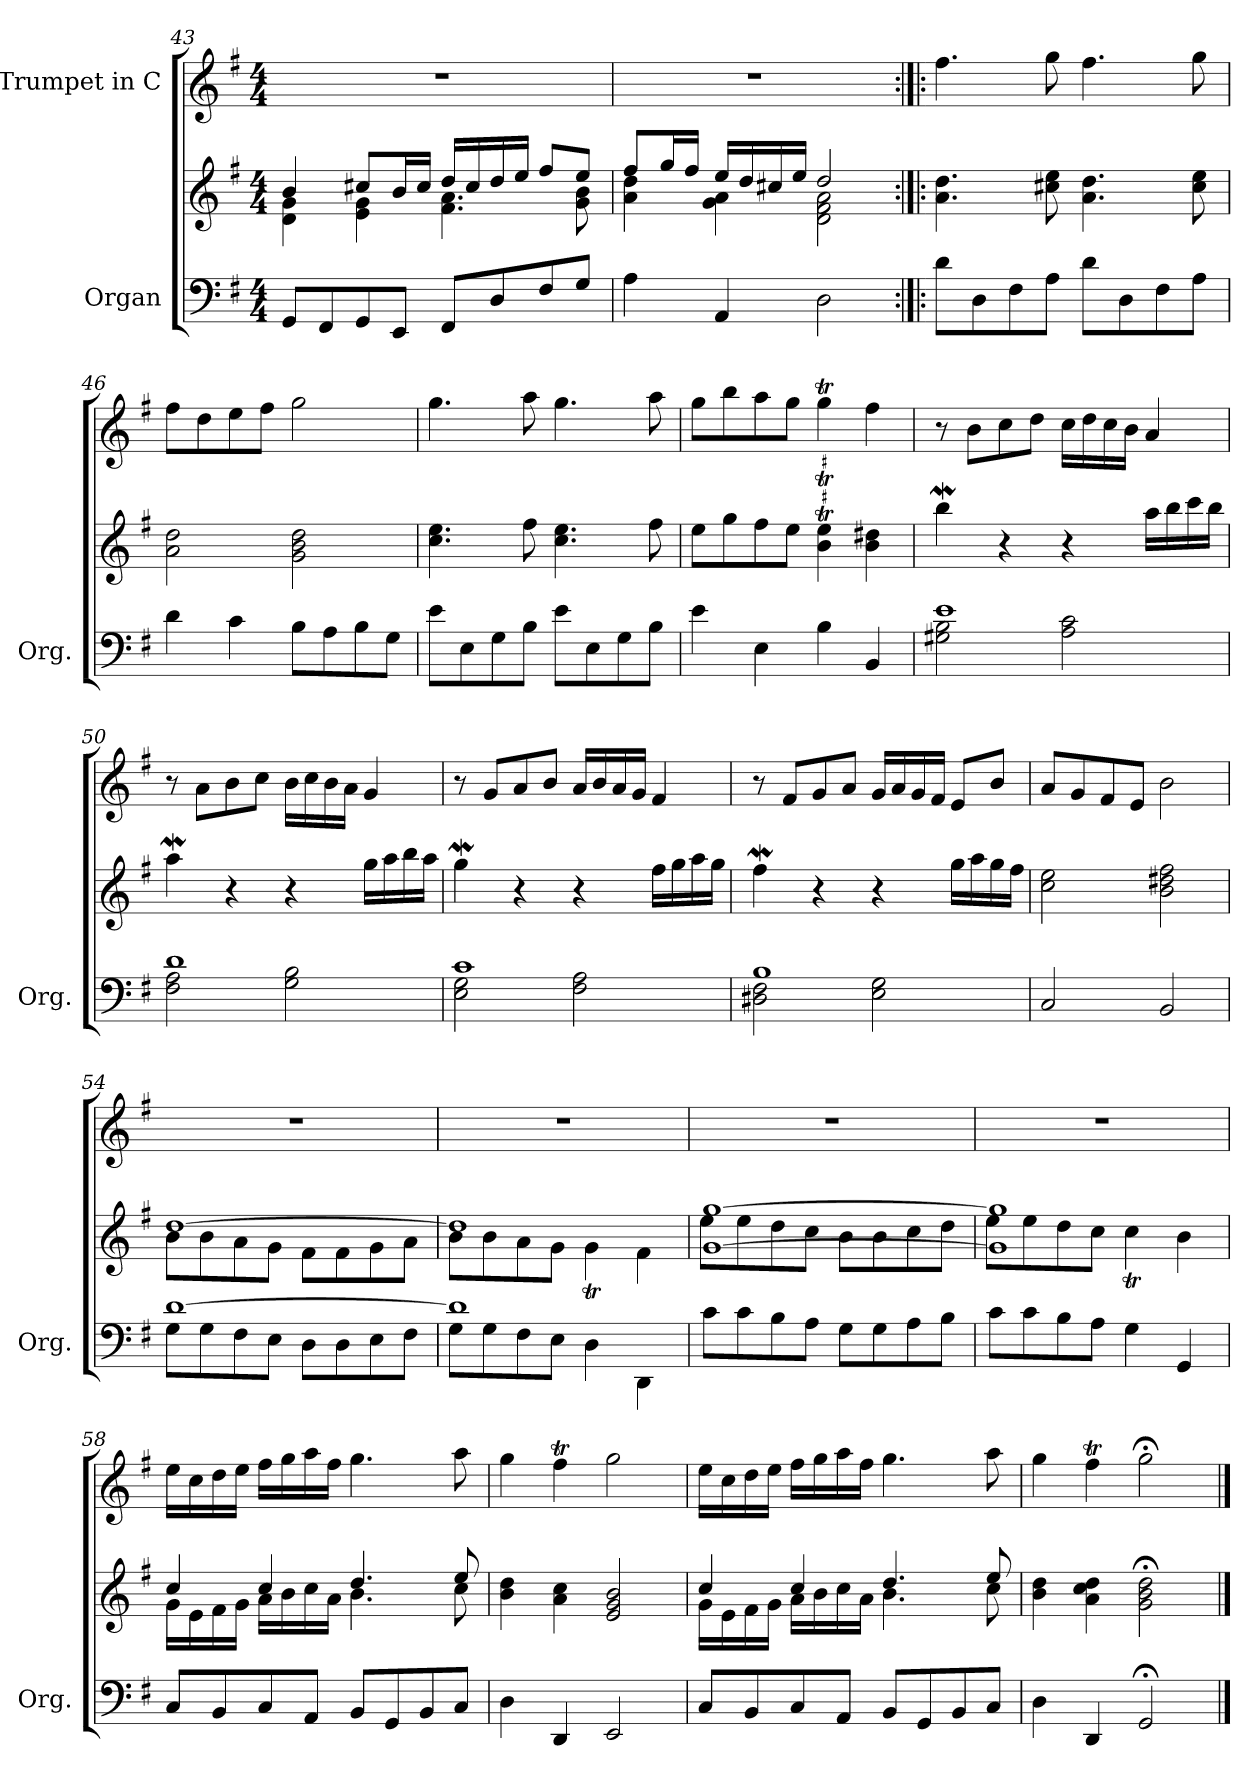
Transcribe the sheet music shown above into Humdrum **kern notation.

**kern	**kern	**kern
*part2	*part2	*part1
*staff3	*staff2	*staff1
*I"Organ	*	*I"Trumpet in C
*I'Org.	*	*
*clefF4	*clefG2	*clefG2
*k[f#]	*k[f#]	*k[f#]
*G:	*G:	*G:
*M4/4	*M4/4	*M4/4
=43	=43	=43
*	*^	*
8GG/L	4b/	4d\ 4g\	1r
8FF#/	.	.	.
8GG/	8cc#X/L	4e\ 4g\	.
8EE/J	16b/L	.	.
.	16cc#/JJ	.	.
8FF#/L	16dd/LL	4.f#\ 4.a\	.
.	16cc#/	.	.
8D/	16dd/	.	.
.	16ee/JJ	.	.
8F#/	8ff#/L	.	.
8G/J	8ee/J	8g\ 8b\	.
=44	=44	=44	=44
4A\	8ff#/L	4a\ 4dd\	1r
.	16gg/L	.	.
.	16ff#/JJ	.	.
4AA/	16ee/LL	4g\ 4a\	.
.	16dd/	.	.
.	16cc#X/	.	.
.	16ee/JJ	.	.
2D\	2dd/	2d\ 2f#\ 2a\	.
*	*v	*v	*
=45:|!|:	=45:|!|:	=45:|!|:
8d\L	4.a\ 4.dd\	4.ff#\
8D\	.	.
8F#\	.	.
8A\J	8cc#X\ 8ee\	8gg\
8d\L	4.a\ 4.dd\	4.ff#\
8D\	.	.
8F#\	.	.
8A\J	8cc#\ 8ee\	8gg\
=46	=46	=46
4d\	2a\ 2dd\	8ff#\L
.	.	8dd\
4c\	.	8ee\
.	.	8ff#\J
8B\L	2g\ 2b\ 2dd\	2gg\
8A\	.	.
8B\	.	.
8G\J	.	.
!!LO:LB:g=z
=47	=47	=47
8e\L	4.cc\ 4.ee\	4.gg\
8E\	.	.
8G\	.	.
8B\J	8ff#\	8aa\
8e\L	4.cc\ 4.ee\	4.gg\
8E\	.	.
8G\	.	.
8B\J	8ff#\	8aa\
=48	=48	=48
4e\	8ee\L	8gg\L
.	8gg\	8bb\
4E\	8ff#\	8aa\
.	8ee\J	8gg\J
4B\	4b\T 4ee\T	4ggT\
4BB/	4b\ 4dd#X\	4ff#\
=49	=49	=49
*^	*	*
1e	2G#X\ 2B\	4bbW\	8r
.	.	.	8b\L
.	.	4r	8cc\
.	.	.	8dd\J
.	2A\ 2c\	4r	16cc\LL
.	.	.	16dd\
.	.	.	16cc\
.	.	.	16b\JJ
.	.	16aa\LL	4a/
.	.	16bb\	.
.	.	16ccc\	.
.	.	16bb\JJ	.
=50	=50	=50	=50
1d	2F#\ 2A\	4aaW\	8r
.	.	.	8a\L
.	.	4r	8b\
.	.	.	8cc\J
.	2G\ 2B\	4r	16b\LL
.	.	.	16cc\
.	.	.	16b\
.	.	.	16a\JJ
.	.	16gg\LL	4g/
.	.	16aa\	.
.	.	16bb\	.
.	.	16aa\JJ	.
=51	=51	=51	=51
1c	2E\ 2G\	4ggw\	8r
.	.	.	8g/L
.	.	4r	8a/
.	.	.	8b/J
.	2F#\ 2A\	4r	16a/LL
.	.	.	16b/
.	.	.	16a/
.	.	.	16g/JJ
.	.	16ff#\LL	4f#/
.	.	16gg\	.
.	.	16aa\	.
.	.	16gg\JJ	.
!!LO:LB:g=z
=52	=52	=52	=52
1B	2D#X\ 2F#\	4ff#W\	8r
.	.	.	8f#/L
.	.	4r	8g/
.	.	.	8a/J
.	2E\ 2G\	4r	16g/LL
.	.	.	16a/
.	.	.	16g/
.	.	.	16f#/JJ
.	.	16gg\LL	8e/L
.	.	16aa\	.
.	.	16gg\	8b/J
.	.	16ff#\JJ	.
*v	*v	*	*
=53	=53	=53
2C/	2cc\ 2ee\	8a/L
.	.	8g/
.	.	8f#/
.	.	8e/J
2BB/	2b\ 2dd#X\ 2ff#\	2b\
=54	=54	=54
*^	*^	*
[>1d	8G\L	[>1dd	8b\L	1r
.	8G\	.	8b\	.
.	8F#\	.	8a\	.
.	8E\J	.	8g\J	.
.	8D\L	.	8f#\L	.
.	8D\	.	8f#\	.
.	8E\	.	8g\	.
.	8F#\J	.	8a\J	.
=55	=55	=55	=55	=55
1d]	8G\L	1dd]	8b\L	1r
.	8G\	.	8b\	.
.	8F#\	.	8a\	.
.	8E\J	.	8g\J	.
.	4D\	.	4gT\	.
.	4DD\	.	4f#\	.
*v	*v	*	*	*
=56	=56	=56	=56
8c\L	[>1g [>1gg	8ee\L	1r
8c\	.	8ee\	.
8B\	.	8dd\	.
8A\J	.	8cc\J	.
8G\L	.	8b\L	.
8G\	.	8b\	.
8A\	.	8cc\	.
8B\J	.	8dd\J	.
!!LO:LB:g=z
=57	=57	=57	=57
8c\L	1g] 1gg]	8ee\L	1r
8c\	.	8ee\	.
8B\	.	8dd\	.
8A\J	.	8cc\J	.
4G\	.	4ccT\	.
4GG/	.	4b\	.
=58	=58	=58	=58
8C/L	4cc/	16g\LL	16ee\LL
.	.	16e\	16cc\
8BB/	.	16f#\	16dd\
.	.	16g\JJ	16ee\JJ
8C/	4cc/	16a\LL	16ff#\LL
.	.	16b\	16gg\
8AA/J	.	16cc\	16aa\
.	.	16a\JJ	16ff#\JJ
8BB/L	4.dd/	4.b\	4.gg\
8GG/	.	.	.
8BB/	.	.	.
8C/J	8ee/	8cc\	8aa\
*	*v	*v	*
=59	=59	=59
4D\	4b\ 4dd\	4gg\
4DD/	4a\ 4cc\	4ff#t\
2EE/	2e/ 2g/ 2b/	2gg\
=60	=60	=60
*	*^	*
8C/L	4cc/	16g\LL	16ee\LL
.	.	16e\	16cc\
8BB/	.	16f#\	16dd\
.	.	16g\JJ	16ee\JJ
8C/	4cc/	16a\LL	16ff#\LL
.	.	16b\	16gg\
8AA/J	.	16cc\	16aa\
.	.	16a\JJ	16ff#\JJ
8BB/L	4.dd/	4.b\	4.gg\
8GG/	.	.	.
8BB/	.	.	.
8C/J	8ee/	8cc\	8aa\
*	*v	*v	*
=61	=61	=61
4D\	4b\ 4dd\	4gg\
4DD/	4a\ 4cc\ 4dd\	4ff#t\
2GG;</	2g\;< 2b\;< 2dd\;<	2gg;<\
==	==	==
*-	*-	*-
